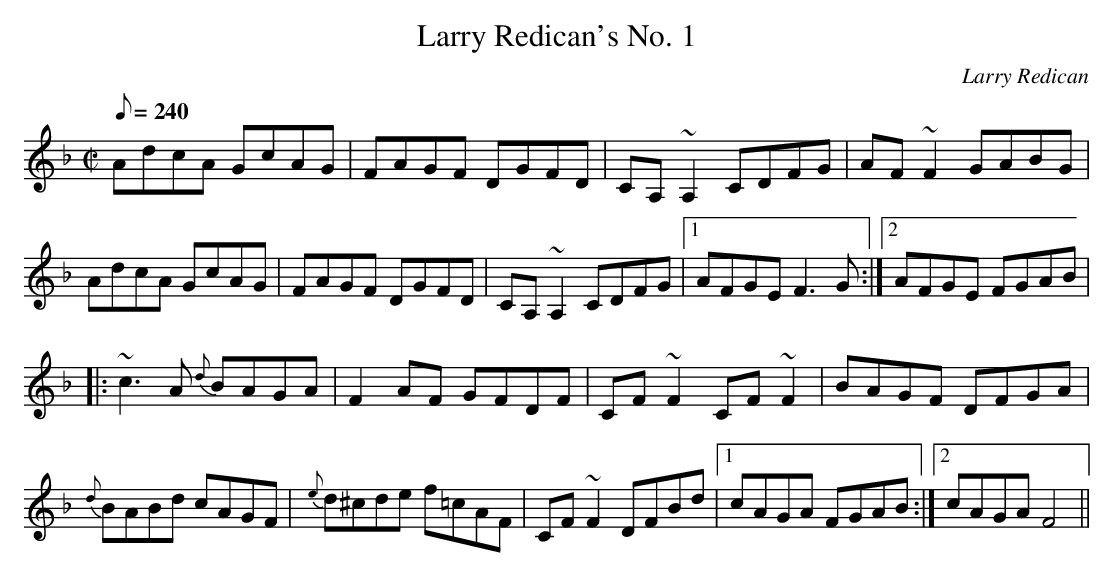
X:1
T:Larry Redican's No. 1
M:C|
L:1/8
Q:240
C:Larry Redican
K:F
AdcA GcAG | FAGF DGFD | CA,~A,2 CDFG | AF~F2 GABG |
AdcA GcAG | FAGF DGFD | CA,~A,2 CDFG |1 AFGE F3  G :|2 AFGE FGAB |
|: ~c3   A {d}BAGA | F2 AF GFDF | CF~F2 CF~F2 | BAGF DFGA |
{d}BABd cAGF | {e}d^cde f=cAF | CF~F2 DFBd |1 cAGA FGAB :|2 cAGA F4  ||
